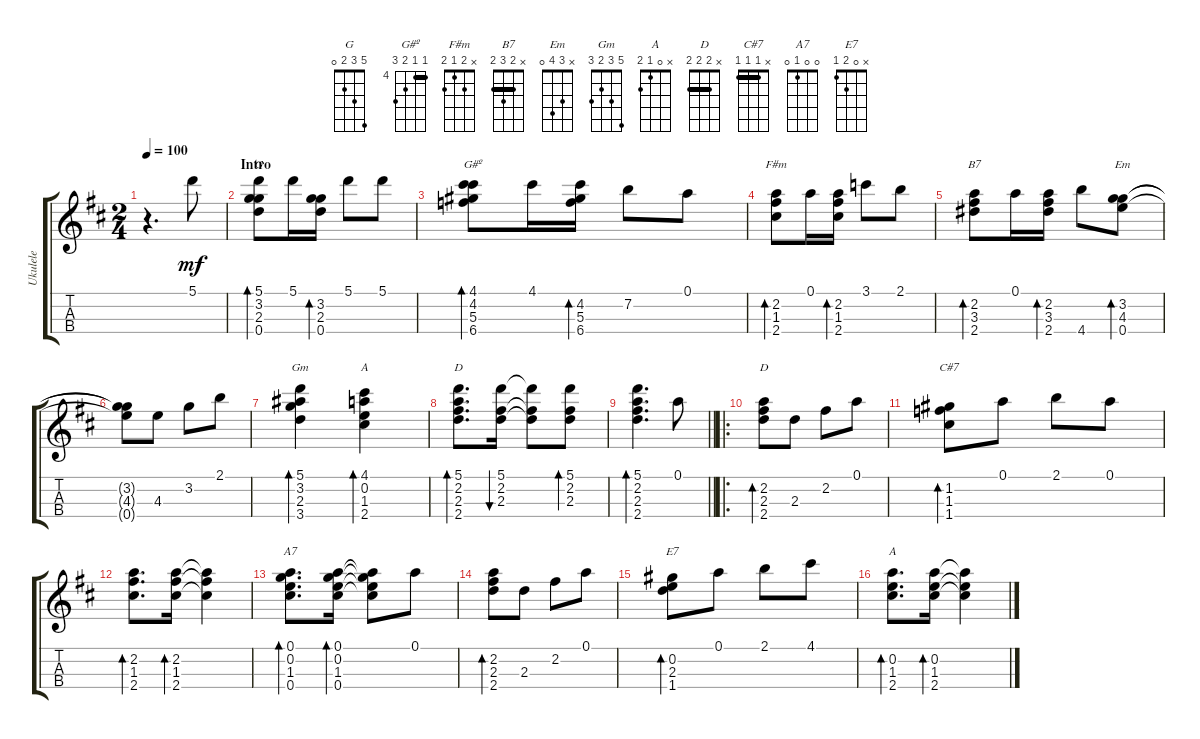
\track ("Ukulele" "Ukulele") {instrument acousticguitarnylon}
\staff {score tabs}
\tuning (A4 E4 C4 G4) {hide}
\chord ("G" 5 3 2 0)
\chord ("G#º" 4 4 5 6) {firstfret 4 barre 4}
\chord ("F#m" x 2 1 2)
\chord ("B7" x 2 3 2) {barre 2}
\chord ("Em" x 3 4 0)
\chord ("Gm" 5 3 2 3)
\chord ("A" 4 0 1 2)
\chord ("D" 5 2 2 2) {barre 2}
\chord ("D" x 2 2 2) {barre 2}
\chord ("C#7" x 1 1 1) {barre 1}
\chord ("A7" 0 0 1 0)
\chord ("E7" x 0 2 1)
\chord ("A" x 0 1 2)
\ts (2 4)
\tempo 100
\clef g2
\ks d
r.4{d dy mf instrument acousticguitarnylon} 5.1.8 |
\section ("" "Intro")
(5.1 3.2 2.3 0.4).8{bd 30 ch "G"} 5.1.16 (3.2 2.3 0.4).16{bd 60} 5.1.8 5.1.8 |
(4.1 4.2 5.3 6.4).8{bd 30 ch "G#º"} 4.1.16 (4.2 5.3 6.4).16{bd 60} 7.2.8 0.1.8 |
(2.2 1.3 2.4).8{bd 60 ch "F#m"} 0.1.16 (2.2 1.3 2.4).16{bd 60} 3.1.8 2.1.8 |
(2.2 3.3 2.4).8{bd 30 ch "B7"} 0.1.16 (2.2 3.3 2.4).16{bd 30} 4.4.8 (3.2 4.3 0.4).8{bd 30 ch "Em"} |
(3.2{t} 4.3{t} 0.4{t}).8 4.3.8 3.2.8 2.1.8 |
(5.1 3.2 2.3 3.4).4{bd 30 ch "Gm"} (4.1 0.2 1.3 2.4).4{bd 30 ch "A"} |
(5.1 2.2 2.3 2.4).8{d bd 30 ch "D"} (5.1 2.2 2.3).16{bu 30} (5.1{t} 2.2{t} 2.3{t}).8 (5.1 2.2 2.3).8{bd 30} |
\barLineRight lightlight
(5.1 2.2 2.3 2.4).4{d bd 30} 0.1.8 |
\ro
\section ("" "")
(2.2 2.3 2.4).8{bd 60 ch "D"} 2.3.8 2.2.8 0.1.8 |
(1.2 1.3 1.4).8{bd 60 ch "C#7"} 0.1.8 2.1.8 0.1.8 |
(2.2 1.3 2.4).8{d bd 60} (2.2 1.3 2.4).16{bd 60} (2.2{t} 1.3{t} 2.4{t}).4 |
(0.1 0.2 1.3 0.4).8{d bd 60 ch "A7"} (0.1 0.2 1.3 0.4).16{bd 60} (0.1{t} 0.2{t} 1.3{t} 0.4{t}).8 0.1.8 |
(2.2 2.3 2.4).8{bd 60} 2.3.8 2.2.8 0.1.8 |
(0.2 2.3 1.4).8{bd 60 ch "E7"} 0.1.8 2.1.8 4.1.8 |
(0.2 1.3 2.4).8{d bd 60 ch "A"} (0.2 1.3 2.4).16{bd 60} (0.2{t} 1.3{t} 2.4{t}).4
